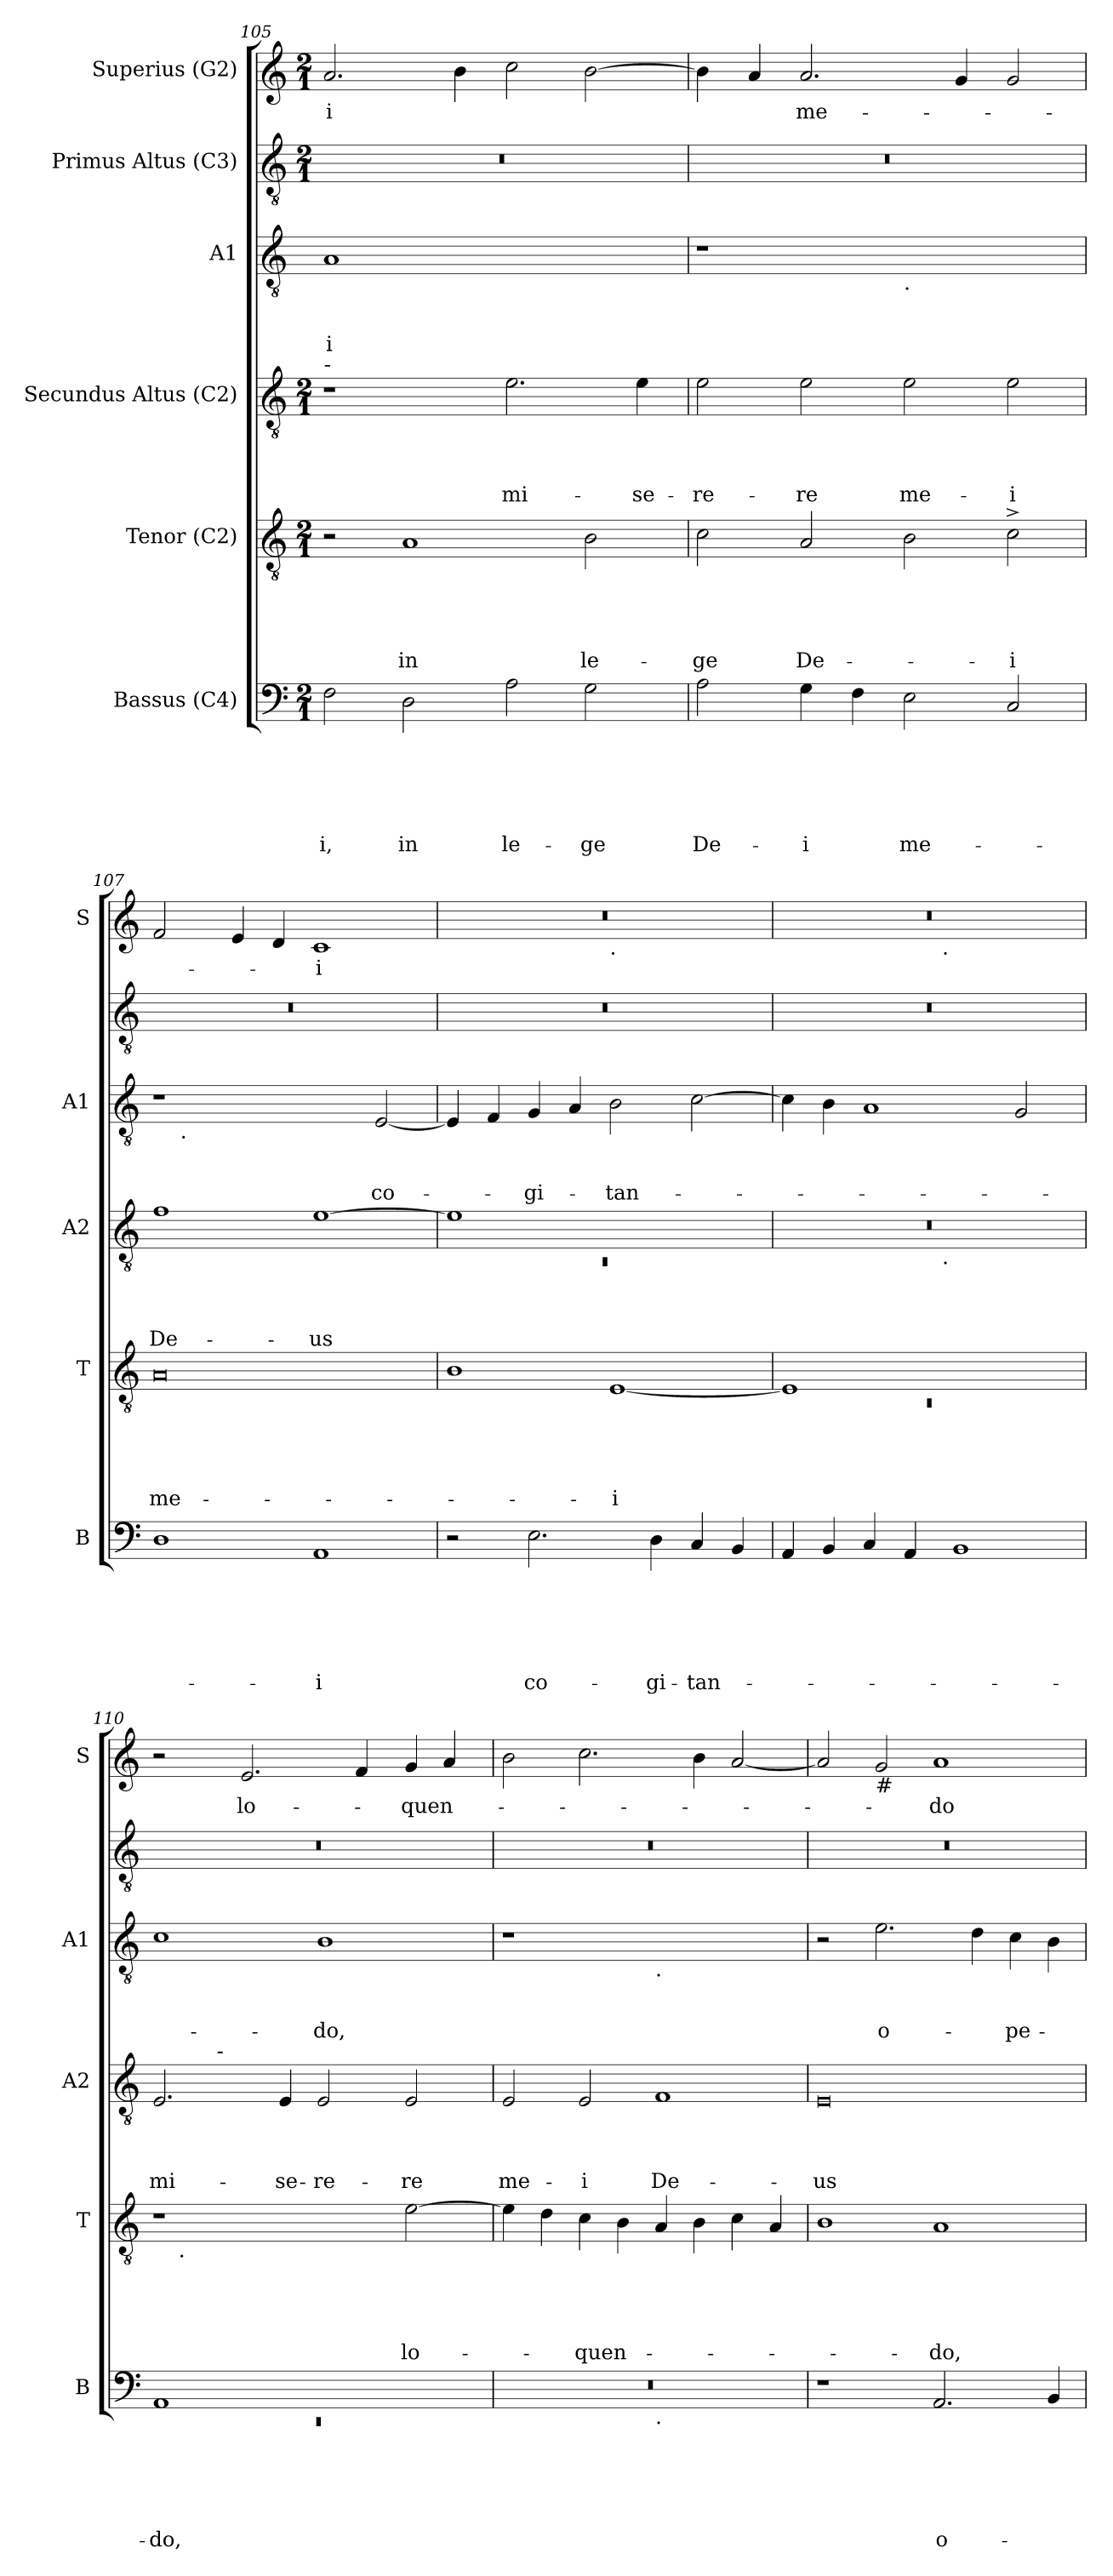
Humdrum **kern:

**kern	**text	**text	**text	**text	**text	**text	**kern	**text	**text	**text	**text	**text	**kern	**text	**text	**text	**text	**kern	**text	**text	**text	**kern	**kern	**text
*part6	*part6	*part6	*part6	*part6	*part6	*part6	*part5	*part5	*part5	*part5	*part5	*part5	*part4	*part4	*part4	*part4	*part4	*part3	*part3	*part3	*part3	*part2	*part1	*part1
*staff6	*staff6	*staff6	*staff6	*staff6	*staff6	*staff6	*staff5	*staff5	*staff5	*staff5	*staff5	*staff5	*staff4	*staff4	*staff4	*staff4	*staff4	*staff3	*staff3	*staff3	*staff3	*staff2	*staff1	*staff1
*I"Bassus (C4)	*	*	*	*	*	*	*I"Tenor (C2)	*	*	*	*	*	*I"Secundus Altus (C2)	*	*	*	*	*I"A1	*	*	*	*I"Primus Altus (C3)	*I"Superius (G2)	*
*I'B	*	*	*	*	*	*	*I'T	*	*	*	*	*	*I'A2	*	*	*	*	*I'A1	*	*	*	*	*I'S	*
!!LO:PB:g=z
*clefF4	*	*	*	*	*	*	*clefGv2	*	*	*	*	*	*clefGv2	*	*	*	*	*clefGv2	*	*	*	*clefGv2	*clefG2	*
*k[]	*	*	*	*	*	*	*k[]	*	*	*	*	*	*k[]	*	*	*	*	*k[]	*	*	*	*k[]	*k[]	*
*C:	*	*	*	*	*	*	*C:	*	*	*	*	*	*C:	*	*	*	*	*C:	*	*	*	*C:	*C:	*
*M2/1	*	*	*	*	*	*	*M2/1	*	*	*	*	*	*M2/1	*	*	*	*	*	*	*	*	*M2/1	*M2/1	*
=105	=105	=105	=105	=105	=105	=105	=105	=105	=105	=105	=105	=105	=105	=105	=105	=105	=105	=105	=105	=105	=105	=105	=105	=105
*	*	*	*	*	*	*	*	*	*	*	*	*	*	*	*	*	*	*^	*	*	*	*	*	*
!	!	!	!	!	!	!	!	!	!	!	!	!	!LO:TX:a:t=-	!	!	!	!	!	!	!	!	!	!	!	!
!	!	!	!	!	!	!LO:LY:b	!	!	!	!	!	!	!	!	!	!	!	!	!LO:N:vis=1	!	!	!LO:LY:b:rj	!	!	!LO:LY:b:rj
2F\	.	.	.	.	.	-i,	2r	.	.	.	.	.	1r	.	.	.	.	1A	0rC	.	.	-i	0r	2.a/	-i
!	!	!	!	!	!	!LO:LY:b	!	!	!	!	!	!LO:LY:b	!	!	!	!	!	!	!	!	!	!	!	!	!
2D\	.	.	.	.	.	in	1A	.	.	.	.	in	.	.	.	.	.	.	.	.	.	.	.	.	.
.	.	.	.	.	.	.	.	.	.	.	.	.	.	.	.	.	.	.	.	.	.	.	.	4b\	.
!	!	!	!	!	!	!LO:LY:b	!	!	!	!	!	!	!	!	!	!	!LO:LY:b	!	!	!	!	!	!	!	!
2A\	.	.	.	.	.	le-	.	.	.	.	.	.	2.e\	.	.	.	mi-	1ryy	.	.	.	.	.	2cc\	.
!	!	!	!	!	!	!LO:LY:b	!	!	!	!	!	!LO:LY:b	!	!	!	!	!	!	!	!	!	!	!	!	!
2G\	.	.	.	.	.	-ge	2B\	.	.	.	.	le-	.	.	.	.	.	.	.	.	.	.	.	[>2b\	.
!	!	!	!	!	!	!	!	!	!	!	!	!	!	!	!	!	!LO:LY:b	!	!	!	!	!	!	!	!
.	.	.	.	.	.	.	.	.	.	.	.	.	4e\	.	.	.	-se-	.	.	.	.	.	.	.	.
*	*	*	*	*	*	*	*	*	*	*	*	*	*	*	*	*	*	*v	*v	*	*	*	*	*	*
=106	=106	=106	=106	=106	=106	=106	=106	=106	=106	=106	=106	=106	=106	=106	=106	=106	=106	=106	=106	=106	=106	=106	=106	=106
!	!	!	!	!	!	!LO:LY:b	!	!	!	!	!	!LO:LY:b	!	!	!	!	!LO:LY:b	!	!	!	!	!	!	!
2A\	.	.	.	.	.	De-	2c\	.	.	.	.	-ge	2e\	.	.	.	-re-	1r	.	.	.	0r	4b\]	.
.	.	.	.	.	.	.	.	.	.	.	.	.	.	.	.	.	.	.	.	.	.	.	4a/	.
!	!	!	!	!	!	!LO:LY:b:rj	!	!	!	!	!	!LO:LY:b	!	!	!	!	!LO:LY:b	!	!	!	!	!	!	!LO:LY:b
4G\	.	.	.	.	.	-i	2A/	.	.	.	.	De-	2e\	.	.	.	-re	.	.	.	.	.	2.a/	me-
4F\	.	.	.	.	.	.	.	.	.	.	.	.	.	.	.	.	.	.	.	.	.	.	.	.
!	!	!	!	!	!	!	!	!	!	!	!	!	!	!	!	!	!	!LO:TX:b:t=.	!	!	!	!	!	!
!	!	!	!	!	!	!LO:LY:b	!	!	!	!	!	!	!	!	!	!	!LO:LY:b	!	!	!	!	!	!	!
2E\	.	.	.	.	.	me-	2B\	.	.	.	.	.	2e\	.	.	.	me-	1ryy	.	.	.	.	.	.
.	.	.	.	.	.	.	.	.	.	.	.	.	.	.	.	.	.	.	.	.	.	.	4g/	.
!	!	!	!	!	!	!	!	!	!	!	!	!LO:LY:b	!	!	!	!	!LO:LY:b	!	!	!	!	!	!	!
2C/	.	.	.	.	.	.	2c^>\	.	.	.	.	-i	2e\	.	.	.	-i	.	.	.	.	.	2g/	.
=107	=107	=107	=107	=107	=107	=107	=107	=107	=107	=107	=107	=107	=107	=107	=107	=107	=107	=107	=107	=107	=107	=107	=107	=107
!	!	!	!	!	!	!	!	!	!	!	!	!LO:LY:b	!	!	!	!	!LO:LY:b	!	!	!	!	!	!	!
*	*	*	*	*	*	*	*	*	*	*	*	*	*	*	*	*	*	*^	*	*	*	*	*	*
1D	.	.	.	.	.	.	0A	.	.	.	.	me-	1f	.	.	.	De-	1r	8ryy	.	.	.	0r	2f/	.
!	!	!	!	!	!	!	!	!	!	!	!	!	!	!	!	!	!	!	!LO:TX:b:t=.	!	!	!	!	!	!
.	.	.	.	.	.	.	.	.	.	.	.	.	.	.	.	.	.	.	1...ryy	.	.	.	.	.	.
.	.	.	.	.	.	.	.	.	.	.	.	.	.	.	.	.	.	.	.	.	.	.	.	4e/	.
.	.	.	.	.	.	.	.	.	.	.	.	.	.	.	.	.	.	.	.	.	.	.	.	4d/	.
!	!	!	!	!	!	!LO:LY:b:rj	!	!	!	!	!	!	!	!	!	!	!LO:LY:b	!	!	!	!	!	!	!	!LO:LY:b:rj
1AA	.	.	.	.	.	-i	.	.	.	.	.	.	[>1e	.	.	.	-us	2ryy	.	.	.	.	.	1c	-i
!	!	!	!	!	!	!	!	!	!	!	!	!	!	!	!	!	!	!	!	!	!	!LO:LY:b	!	!	!
.	.	.	.	.	.	.	.	.	.	.	.	.	.	.	.	.	.	[<2E/	.	.	.	co-	.	.	.
=108	=108	=108	=108	=108	=108	=108	=108	=108	=108	=108	=108	=108	=108	=108	=108	=108	=108	=108	=108	=108	=108	=108	=108	=108	=108
*	*	*	*	*	*	*	*	*	*	*	*	*	*^	*	*	*	*	*	*	*	*	*	*	*	*
!	!	!	!	!	!	!	!	!	!	!	!	!	!	!LO:N:vis=1	!	!	!	!	!	!	!	!	!	!	!	!
*	*	*	*	*	*	*	*	*	*	*	*	*	*	*	*	*	*	*	*v	*v	*	*	*	*	*^	*
2r	.	.	.	.	.	.	1B	.	.	.	.	.	1e]	0rC	.	.	.	.	4E/]	.	.	.	0r	0r	1ryy	.
.	.	.	.	.	.	.	.	.	.	.	.	.	.	.	.	.	.	.	4F/	.	.	.	.	.	.	.
!	!	!	!	!	!	!LO:LY:b	!	!	!	!	!	!	!	!	!	!	!	!	!	!	!	!LO:LY:b	!	!	!	!
2.E\	.	.	.	.	.	co-	.	.	.	.	.	.	.	.	.	.	.	.	4G/	.	.	-gi-	.	.	.	.
.	.	.	.	.	.	.	.	.	.	.	.	.	.	.	.	.	.	.	4A/	.	.	.	.	.	.	.
!	!	!	!	!	!	!	!	!	!	!	!	!	!	!	!	!	!	!	!	!	!	!	!	!	!LO:TX:b:t=.	!
!	!	!	!	!	!	!	!	!	!	!	!	!LO:LY:b:rj	!	!	!	!	!	!	!	!	!	!LO:LY:b	!	!	!	!
.	.	.	.	.	.	.	[<1E	.	.	.	.	-i	1ryy	.	.	.	.	.	2B\	.	.	-tan-	.	.	1ryy	.
!	!	!	!	!	!	!LO:LY:b	!	!	!	!	!	!	!	!	!	!	!	!	!	!	!	!	!	!	!	!
4D\	.	.	.	.	.	-gi-	.	.	.	.	.	.	.	.	.	.	.	.	.	.	.	.	.	.	.	.
!	!	!	!	!	!	!LO:LY:b	!	!	!	!	!	!	!	!	!	!	!	!	!	!	!	!	!	!	!	!
4C/	.	.	.	.	.	-tan-	.	.	.	.	.	.	.	.	.	.	.	.	[>2c\	.	.	.	.	.	.	.
4BB/	.	.	.	.	.	.	.	.	.	.	.	.	.	.	.	.	.	.	.	.	.	.	.	.	.	.
=109	=109	=109	=109	=109	=109	=109	=109	=109	=109	=109	=109	=109	=109	=109	=109	=109	=109	=109	=109	=109	=109	=109	=109	=109	=109	=109
*	*	*	*	*	*	*	*^	*	*	*	*	*	*	*	*	*	*	*	*	*	*	*	*	*	*	*
!	!	!	!	!	!	!	!	!LO:N:vis=1	!	!	!	!	!	!	!	!	!	!	!	!	!	!	!	!	!	!	!
4AA/	.	.	.	.	.	.	1E]	0rC	.	.	.	.	.	0r	2ryy	.	.	.	.	4c\]	.	.	.	0r	0r	2ryy	.
4BB/	.	.	.	.	.	.	.	.	.	.	.	.	.	.	.	.	.	.	.	4B\	.	.	.	.	.	.	.
4C/	.	.	.	.	.	.	.	.	.	.	.	.	.	.	4...ryy	.	.	.	.	1A	.	.	.	.	.	4...ryy	.
4AA/	.	.	.	.	.	.	.	.	.	.	.	.	.	.	.	.	.	.	.	.	.	.	.	.	.	.	.
!	!	!	!	!	!	!	!	!	!	!	!	!	!	!	!	!	!	!	!	!	!	!	!	!	!	!LO:TX:b:t=.	!
!	!	!	!	!	!	!	!	!	!	!	!	!	!	!	!LO:TX:b:t=.	!	!	!	!	!	!	!	!	!	!	!	!
.	.	.	.	.	.	.	.	.	.	.	.	.	.	.	1ryy	.	.	.	.	.	.	.	.	.	.	1ryy	.
1BB	.	.	.	.	.	.	1ryy	.	.	.	.	.	.	.	.	.	.	.	.	.	.	.	.	.	.	.	.
.	.	.	.	.	.	.	.	.	.	.	.	.	.	.	.	.	.	.	.	2G/	.	.	.	.	.	.	.
.	.	.	.	.	.	.	.	.	.	.	.	.	.	.	32ryy	.	.	.	.	.	.	.	.	.	.	32ryy	.
!!LO:LB:g=z
=110	=110	=110	=110	=110	=110	=110	=110	=110	=110	=110	=110	=110	=110	=110	=110	=110	=110	=110	=110	=110	=110	=110	=110	=110	=110	=110	=110
*^	*	*	*	*	*	*	*	*	*	*	*	*	*	*	*	*	*	*	*	*	*	*	*	*	*	*	*
!	!LO:N:vis=1	!	!	!	!	!	!LO:LY:b	!	!	!	!	!	!	!	!	!	!	!	!	!LO:LY:b	!	!	!	!	!	!	!	!
*	*	*	*	*	*	*	*	*	*	*	*	*	*	*	*	*	*	*	*	*	*	*	*	*	*	*v	*v	*
1AA	0rEE	.	.	.	.	.	-do,	1r	8ryy	.	.	.	.	.	2.E/	4.ryy	.	.	.	mi-	1c	.	.	.	0r	2r	.
!	!	!	!	!	!	!	!	!	!LO:TX:b:t=.	!	!	!	!	!	!	!	!	!	!	!	!	!	!	!	!	!	!
.	.	.	.	.	.	.	.	.	1...ryy	.	.	.	.	.	.	.	.	.	.	.	.	.	.	.	.	.	.
!	!	!	!	!	!	!	!	!	!	!	!	!	!	!	!	!LO:TX:a:t=-	!	!	!	!	!	!	!	!	!	!	!
.	.	.	.	.	.	.	.	.	.	.	.	.	.	.	.	1ryy	.	.	.	.	.	.	.	.	.	.	.
!	!	!	!	!	!	!	!	!	!	!	!	!	!	!	!	!	!	!	!	!	!	!	!	!	!	!	!LO:LY:b
.	.	.	.	.	.	.	.	.	.	.	.	.	.	.	.	.	.	.	.	.	.	.	.	.	.	2.e/	lo-
!	!	!	!	!	!	!	!	!	!	!	!	!	!	!	!	!	!	!	!	!LO:LY:b	!	!	!	!	!	!	!
.	.	.	.	.	.	.	.	.	.	.	.	.	.	.	4E/	.	.	.	.	-se-	.	.	.	.	.	.	.
!	!	!	!	!	!	!	!	!	!	!	!	!	!	!	!	!	!	!	!	!LO:LY:b	!	!	!	!LO:LY:b	!	!	!
1ryy	.	.	.	.	.	.	.	2ryy	.	.	.	.	.	.	2E/	.	.	.	.	-re-	1B	.	.	-do,	.	.	.
.	.	.	.	.	.	.	.	.	.	.	.	.	.	.	.	.	.	.	.	.	.	.	.	.	.	4f/	.
.	.	.	.	.	.	.	.	.	.	.	.	.	.	.	.	2ryy	.	.	.	.	.	.	.	.	.	.	.
!	!	!	!	!	!	!	!	!	!	!	!	!	!	!LO:LY:b	!	!	!	!	!	!LO:LY:b	!	!	!	!	!	!	!LO:LY:b
.	.	.	.	.	.	.	.	[>2e\	.	.	.	.	.	lo-	2E/	.	.	.	.	-re	.	.	.	.	.	4g/	-quen-
.	.	.	.	.	.	.	.	.	.	.	.	.	.	.	.	.	.	.	.	.	.	.	.	.	.	4a/	.
.	.	.	.	.	.	.	.	.	.	.	.	.	.	.	.	8ryy	.	.	.	.	.	.	.	.	.	.	.
=111	=111	=111	=111	=111	=111	=111	=111	=111	=111	=111	=111	=111	=111	=111	=111	=111	=111	=111	=111	=111	=111	=111	=111	=111	=111	=111	=111
!	!	!	!	!	!	!	!	!	!	!	!	!	!	!	!	!	!	!	!	!LO:LY:b	!	!	!	!	!	!	!
*	*	*	*	*	*	*	*	*v	*v	*	*	*	*	*	*	*	*	*	*	*	*	*	*	*	*	*	*
*	*	*	*	*	*	*	*	*	*	*	*	*	*	*v	*v	*	*	*	*	*	*	*	*	*	*	*
0r	1ryy	.	.	.	.	.	.	4e\]	.	.	.	.	.	2E/	.	.	.	me-	1r	.	.	.	0r	2b\	.
.	.	.	.	.	.	.	.	4d\	.	.	.	.	.	.	.	.	.	.	.	.	.	.	.	.	.
!	!	!	!	!	!	!	!	!	!	!	!	!	!LO:LY:b	!	!	!	!	!LO:LY:b	!	!	!	!	!	!	!
.	.	.	.	.	.	.	.	4c\	.	.	.	.	-quen-	2E/	.	.	.	-i	.	.	.	.	.	2.cc\	.
.	.	.	.	.	.	.	.	4B\	.	.	.	.	.	.	.	.	.	.	.	.	.	.	.	.	.
!	!	!	!	!	!	!	!	!	!	!	!	!	!	!	!	!	!	!	!LO:TX:b:t=.	!	!	!	!	!	!
!	!LO:TX:b:t=.	!	!	!	!	!	!	!	!	!	!	!	!	!	!	!	!	!	!	!	!	!	!	!	!
!	!	!	!	!	!	!	!	!	!	!	!	!	!	!	!	!	!	!LO:LY:b	!	!	!	!	!	!	!
.	1ryy	.	.	.	.	.	.	4A/	.	.	.	.	.	1F	.	.	.	De-	1ryy	.	.	.	.	.	.
.	.	.	.	.	.	.	.	4B\	.	.	.	.	.	.	.	.	.	.	.	.	.	.	.	4b\	.
.	.	.	.	.	.	.	.	4c\	.	.	.	.	.	.	.	.	.	.	.	.	.	.	.	[<2a/	.
.	.	.	.	.	.	.	.	4A/	.	.	.	.	.	.	.	.	.	.	.	.	.	.	.	.	.
=112	=112	=112	=112	=112	=112	=112	=112	=112	=112	=112	=112	=112	=112	=112	=112	=112	=112	=112	=112	=112	=112	=112	=112	=112	=112
!	!	!	!	!	!	!	!	!	!	!	!	!	!	!	!	!	!	!LO:LY:b:rj	!	!	!	!	!	!	!
*v	*v	*	*	*	*	*	*	*	*	*	*	*	*	*	*	*	*	*	*	*	*	*	*	*	*
1r	.	.	.	.	.	.	1B	.	.	.	.	.	0E	.	.	.	-us	2r	.	.	.	0r	2a/]	.
!	!	!	!	!	!	!	!	!	!	!	!	!	!	!	!	!	!	!	!	!	!	!	!LO:TX:b:t=#	!
!	!	!	!	!	!	!	!	!	!	!	!	!	!	!	!	!	!	!	!	!	!LO:LY:b	!	!	!
.	.	.	.	.	.	.	.	.	.	.	.	.	.	.	.	.	.	2.e\	.	.	o-	.	2g/	.
!	!	!	!	!	!	!LO:LY:b	!	!	!	!	!	!LO:LY:b	!	!	!	!	!	!	!	!	!	!	!	!LO:LY:b
2.AA/	.	.	.	.	.	o-	1A	.	.	.	.	-do,	.	.	.	.	.	.	.	.	.	.	1a	-do
.	.	.	.	.	.	.	.	.	.	.	.	.	.	.	.	.	.	4d\	.	.	.	.	.	.
!	!	!	!	!	!	!	!	!	!	!	!	!	!	!	!	!	!	!	!	!	!LO:LY:b	!	!	!
.	.	.	.	.	.	.	.	.	.	.	.	.	.	.	.	.	.	4c\	.	.	-pe-	.	.	.
4BB/	.	.	.	.	.	.	.	.	.	.	.	.	.	.	.	.	.	4B\	.	.	.	.	.	.
=	=	=	=	=	=	=	=	=	=	=	=	=	=	=	=	=	=	=	=	=	=	=	=	=
*-	*-	*-	*-	*-	*-	*-	*-	*-	*-	*-	*-	*-	*-	*-	*-	*-	*-	*-	*-	*-	*-	*-	*-	*-
